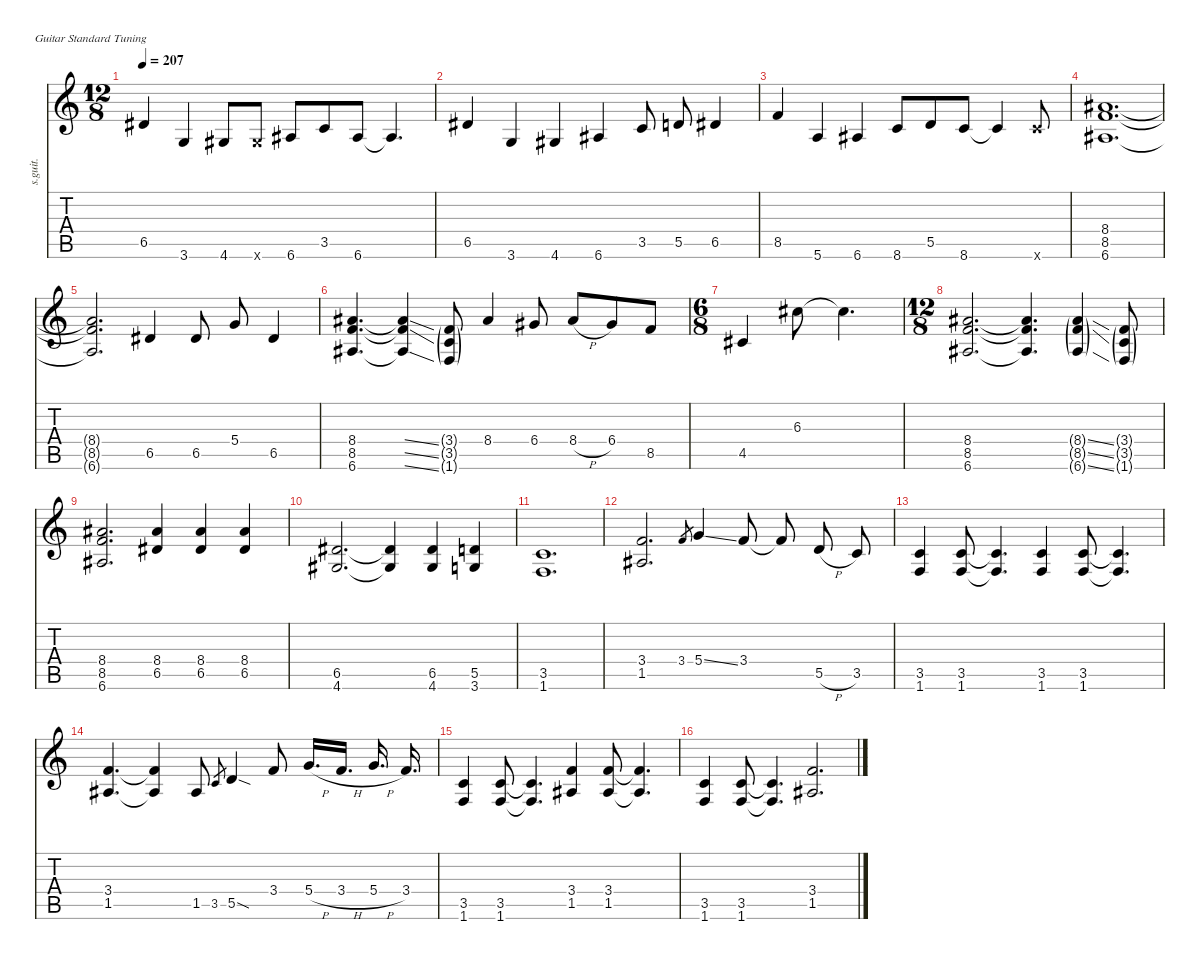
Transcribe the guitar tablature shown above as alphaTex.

\defaultSystemsLayout 4
\hideDynamics
\bracketExtendMode nobrackets
\track ("Brian May | All Guitars" "s.guit.") {instrument electricguitarclean}
\staff {score tabs}
\tuning (E4 B3 G3 D3 A2 E2)
\ts (12 8)
\tempo 207
\clef g2
\ks c
6.5{acc #}.4{lyrics (0 "") lyrics (1 "") lyrics (2 "") lyrics (3 "") lyrics (4 "") dy f} 3.6.4{lyrics (0 "") lyrics (1 "") lyrics (2 "") lyrics (3 "") lyrics (4 "")} 4.6{acc #}.8{lyrics (0 "") lyrics (1 "") lyrics (2 "") lyrics (3 "") lyrics (4 "")} 4.6{x acc #}.8{lyrics (0 "") lyrics (1 "") lyrics (2 "") lyrics (3 "") lyrics (4 "")} 6.6{acc #}.8{lyrics (0 "") lyrics (1 "") lyrics (2 "") lyrics (3 "") lyrics (4 "")} 3.5.8{lyrics (0 "") lyrics (1 "") lyrics (2 "") lyrics (3 "") lyrics (4 "")} 6.6{acc #}.8{lyrics (0 "") lyrics (1 "") lyrics (2 "") lyrics (3 "") lyrics (4 "")} 6.6{t acc #}.4{d lyrics (0 "") lyrics (1 "") lyrics (2 "") lyrics (3 "") lyrics (4 "")} |
6.5{acc #}.4{lyrics (0 "") lyrics (1 "") lyrics (2 "") lyrics (3 "") lyrics (4 "")} 3.6.4{lyrics (0 "") lyrics (1 "") lyrics (2 "") lyrics (3 "") lyrics (4 "")} 4.6{acc #}.4{lyrics (0 "") lyrics (1 "") lyrics (2 "") lyrics (3 "") lyrics (4 "")} 6.6{acc #}.4{lyrics (0 "") lyrics (1 "") lyrics (2 "") lyrics (3 "") lyrics (4 "")} 3.5.8{lyrics (0 "") lyrics (1 "") lyrics (2 "") lyrics (3 "") lyrics (4 "")} 5.5.8{lyrics (0 "") lyrics (1 "") lyrics (2 "") lyrics (3 "") lyrics (4 "")} 6.5{acc #}.4{lyrics (0 "") lyrics (1 "") lyrics (2 "") lyrics (3 "") lyrics (4 "")} |
8.5.4{lyrics (0 "") lyrics (1 "") lyrics (2 "") lyrics (3 "") lyrics (4 "")} 5.6.4{lyrics (0 "") lyrics (1 "") lyrics (2 "") lyrics (3 "") lyrics (4 "")} 6.6{acc #}.4{lyrics (0 "") lyrics (1 "") lyrics (2 "") lyrics (3 "") lyrics (4 "")} 8.6.8{lyrics (0 "") lyrics (1 "") lyrics (2 "") lyrics (3 "") lyrics (4 "")} 5.5.8{lyrics (0 "") lyrics (1 "") lyrics (2 "") lyrics (3 "") lyrics (4 "")} 8.6.8{lyrics (0 "") lyrics (1 "") lyrics (2 "") lyrics (3 "") lyrics (4 "")} 8.6{t}.4{lyrics (0 "") lyrics (1 "") lyrics (2 "") lyrics (3 "") lyrics (4 "")} 8.6{x}.8{lyrics (0 "") lyrics (1 "") lyrics (2 "") lyrics (3 "") lyrics (4 "")} |
(8.4{acc #} 8.5 6.6{acc #}).1{d lyrics (0 "") lyrics (1 "") lyrics (2 "") lyrics (3 "") lyrics (4 "")} |
(8.4{t acc #} 8.5{t} 6.6{t acc #}).2{d lyrics (0 "") lyrics (1 "") lyrics (2 "") lyrics (3 "") lyrics (4 "")} 6.5{acc #}.4{lyrics (0 "") lyrics (1 "") lyrics (2 "") lyrics (3 "") lyrics (4 "")} 6.5{acc #}.8{lyrics (0 "") lyrics (1 "") lyrics (2 "") lyrics (3 "") lyrics (4 "")} 5.4.8{lyrics (0 "") lyrics (1 "") lyrics (2 "") lyrics (3 "") lyrics (4 "")} 6.5{acc #}.4{lyrics (0 "") lyrics (1 "") lyrics (2 "") lyrics (3 "") lyrics (4 "")} |
(8.4{acc #} 8.5 6.6{acc #}).4{d lyrics (0 "") lyrics (1 "") lyrics (2 "") lyrics (3 "") lyrics (4 "")} (8.4{ss t acc #} 8.5{ss t} 6.6{ss t acc #}).4{lyrics (0 "") lyrics (1 "") lyrics (2 "") lyrics (3 "") lyrics (4 "")} (3.4{g} 3.5{g} 1.6{g}).8{lyrics (0 "") lyrics (1 "") lyrics (2 "") lyrics (3 "") lyrics (4 "")} 8.4{acc #}.4{lyrics (0 "") lyrics (1 "") lyrics (2 "") lyrics (3 "") lyrics (4 "")} 6.4{acc #}.8{lyrics (0 "") lyrics (1 "") lyrics (2 "") lyrics (3 "") lyrics (4 "")} 8.4{h acc #}.8{lyrics (0 "") lyrics (1 "") lyrics (2 "") lyrics (3 "") lyrics (4 "")} 6.4{acc #}.8{lyrics (0 "") lyrics (1 "") lyrics (2 "") lyrics (3 "") lyrics (4 "")} 8.5.8{lyrics (0 "") lyrics (1 "") lyrics (2 "") lyrics (3 "") lyrics (4 "")} |
\ts (6 8)
\beaming (8 2 2 2 2)
4.5{acc #}.4{lyrics (0 "") lyrics (1 "") lyrics (2 "") lyrics (3 "") lyrics (4 "")} 6.3{acc #}.8{lyrics (0 "") lyrics (1 "") lyrics (2 "") lyrics (3 "") lyrics (4 "")} 6.3{t acc #}.4{d lyrics (0 "") lyrics (1 "") lyrics (2 "") lyrics (3 "") lyrics (4 "")} |
\ts (12 8)
\beaming (8 2 2 2 2)
(8.4{acc #} 8.5 6.6{acc #}).2{d lyrics (0 "") lyrics (1 "") lyrics (2 "") lyrics (3 "") lyrics (4 "")} (8.4{t acc #} 8.5{t} 6.6{t acc #}).4{d lyrics (0 "") lyrics (1 "") lyrics (2 "") lyrics (3 "") lyrics (4 "")} (8.4{ss g acc #} 8.5{ss g} 6.6{ss g acc #}).4{lyrics (0 "") lyrics (1 "") lyrics (2 "") lyrics (3 "") lyrics (4 "")} (3.4{g} 3.5{g} 1.6{g}).8{lyrics (0 "") lyrics (1 "") lyrics (2 "") lyrics (3 "") lyrics (4 "")} |
(8.4{acc #} 8.5 6.6{acc #}).2{d lyrics (0 "") lyrics (1 "") lyrics (2 "") lyrics (3 "") lyrics (4 "")} (8.4{acc #} 6.5{acc #}).4{lyrics (0 "") lyrics (1 "") lyrics (2 "") lyrics (3 "") lyrics (4 "")} (8.4{acc #} 6.5{acc #}).4{lyrics (0 "") lyrics (1 "") lyrics (2 "") lyrics (3 "") lyrics (4 "")} (8.4{acc #} 6.5{acc #}).4{lyrics (0 "") lyrics (1 "") lyrics (2 "") lyrics (3 "") lyrics (4 "")} |
(6.5{acc #} 4.6{acc #}).2{d lyrics (0 "") lyrics (1 "") lyrics (2 "") lyrics (3 "") lyrics (4 "")} (6.5{t acc #} 4.6{t acc #}).4{lyrics (0 "") lyrics (1 "") lyrics (2 "") lyrics (3 "") lyrics (4 "")} (6.5{acc #} 4.6{acc #}).4{lyrics (0 "") lyrics (1 "") lyrics (2 "") lyrics (3 "") lyrics (4 "")} (5.5 3.6).4{lyrics (0 "") lyrics (1 "") lyrics (2 "") lyrics (3 "") lyrics (4 "")} |
(3.5 1.6).1{d lyrics (0 "") lyrics (1 "") lyrics (2 "") lyrics (3 "") lyrics (4 "")} |
(3.4 1.5{acc #}).2{d lyrics (0 "") lyrics (1 "") lyrics (2 "") lyrics (3 "") lyrics (4 "")} 3.4.8{lyrics (0 "") lyrics (1 "") lyrics (2 "") lyrics (3 "") lyrics (4 "") gr dy mp} 5.4{ss}.4{lyrics (0 "") lyrics (1 "") lyrics (2 "") lyrics (3 "") lyrics (4 "") dy f} 3.4.8{lyrics (0 "") lyrics (1 "") lyrics (2 "") lyrics (3 "") lyrics (4 "")} 3.4{t}.8{lyrics (0 "") lyrics (1 "") lyrics (2 "") lyrics (3 "") lyrics (4 "")} 5.5{h}.8{lyrics (0 "") lyrics (1 "") lyrics (2 "") lyrics (3 "") lyrics (4 "")} 3.5.8{lyrics (0 "") lyrics (1 "") lyrics (2 "") lyrics (3 "") lyrics (4 "")} |
(3.5 1.6).4{lyrics (0 "") lyrics (1 "") lyrics (2 "") lyrics (3 "") lyrics (4 "")} (3.5 1.6).8{lyrics (0 "") lyrics (1 "") lyrics (2 "") lyrics (3 "") lyrics (4 "")} (3.5{t} 1.6{t}).4{d lyrics (0 "") lyrics (1 "") lyrics (2 "") lyrics (3 "") lyrics (4 "")} (3.5 1.6).4{lyrics (0 "") lyrics (1 "") lyrics (2 "") lyrics (3 "") lyrics (4 "")} (3.5 1.6).8{lyrics (0 "") lyrics (1 "") lyrics (2 "") lyrics (3 "") lyrics (4 "")} (3.5{t} 1.6{t}).4{d lyrics (0 "") lyrics (1 "") lyrics (2 "") lyrics (3 "") lyrics (4 "")} |
(3.4 1.5{acc #}).4{d lyrics (0 "") lyrics (1 "") lyrics (2 "") lyrics (3 "") lyrics (4 "")} (3.4{t} 1.5{t acc #}).4{lyrics (0 "") lyrics (1 "") lyrics (2 "") lyrics (3 "") lyrics (4 "")} 1.5{acc #}.8{lyrics (0 "") lyrics (1 "") lyrics (2 "") lyrics (3 "") lyrics (4 "")} 3.5.8{lyrics (0 "") lyrics (1 "") lyrics (2 "") lyrics (3 "") lyrics (4 "") gr dy mp} 5.5{sod}.4{lyrics (0 "") lyrics (1 "") lyrics (2 "") lyrics (3 "") lyrics (4 "") dy f} 3.4.8{lyrics (0 "") lyrics (1 "") lyrics (2 "") lyrics (3 "") lyrics (4 "")} 5.4{h}.16{d lyrics (0 "") lyrics (1 "") lyrics (2 "") lyrics (3 "") lyrics (4 "")} 3.4{h}.16{d lyrics (0 "") lyrics (1 "") lyrics (2 "") lyrics (3 "") lyrics (4 "")} 5.4{h}.16{d lyrics (0 "") lyrics (1 "") lyrics (2 "") lyrics (3 "") lyrics (4 "")} 3.4.16{d lyrics (0 "") lyrics (1 "") lyrics (2 "") lyrics (3 "") lyrics (4 "")} |
(3.5 1.6).4{lyrics (0 "") lyrics (1 "") lyrics (2 "") lyrics (3 "") lyrics (4 "")} (3.5 1.6).8{lyrics (0 "") lyrics (1 "") lyrics (2 "") lyrics (3 "") lyrics (4 "")} (3.5{t} 1.6{t}).4{d lyrics (0 "") lyrics (1 "") lyrics (2 "") lyrics (3 "") lyrics (4 "")} (3.4 1.5{acc #}).4{lyrics (0 "") lyrics (1 "") lyrics (2 "") lyrics (3 "") lyrics (4 "")} (3.4 1.5{acc #}).8{lyrics (0 "") lyrics (1 "") lyrics (2 "") lyrics (3 "") lyrics (4 "")} (3.4{t} 1.5{t acc #}).4{d lyrics (0 "") lyrics (1 "") lyrics (2 "") lyrics (3 "") lyrics (4 "")} |
(3.5 1.6).4{lyrics (0 "") lyrics (1 "") lyrics (2 "") lyrics (3 "") lyrics (4 "")} (3.5 1.6).8{lyrics (0 "") lyrics (1 "") lyrics (2 "") lyrics (3 "") lyrics (4 "")} (3.5{t} 1.6{t}).4{d lyrics (0 "") lyrics (1 "") lyrics (2 "") lyrics (3 "") lyrics (4 "")} (3.4 1.5{acc #}).2{d lyrics (0 "") lyrics (1 "") lyrics (2 "") lyrics (3 "") lyrics (4 "")}
